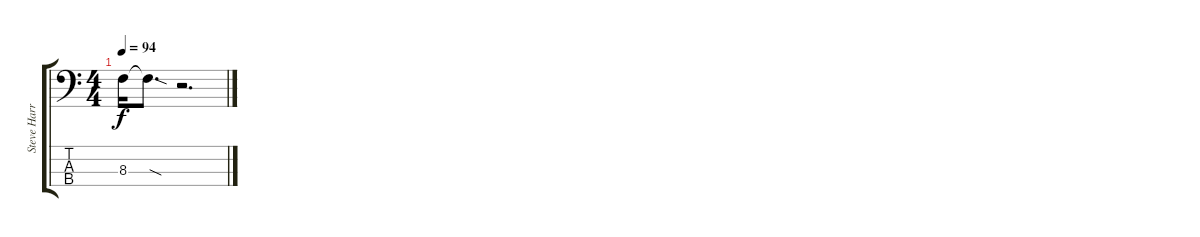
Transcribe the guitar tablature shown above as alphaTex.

\track ("Steve Harris" "Steve Harr") {instrument electricbassfinger}
\staff {score tabs}
\tuning (G2 D2 A1 E1) {hide}
\ts (4 4)
\tempo 94
\clef f4
\ks c
8.3.16{dy f} 8.3{sod t}.8{d} r.2{d}
